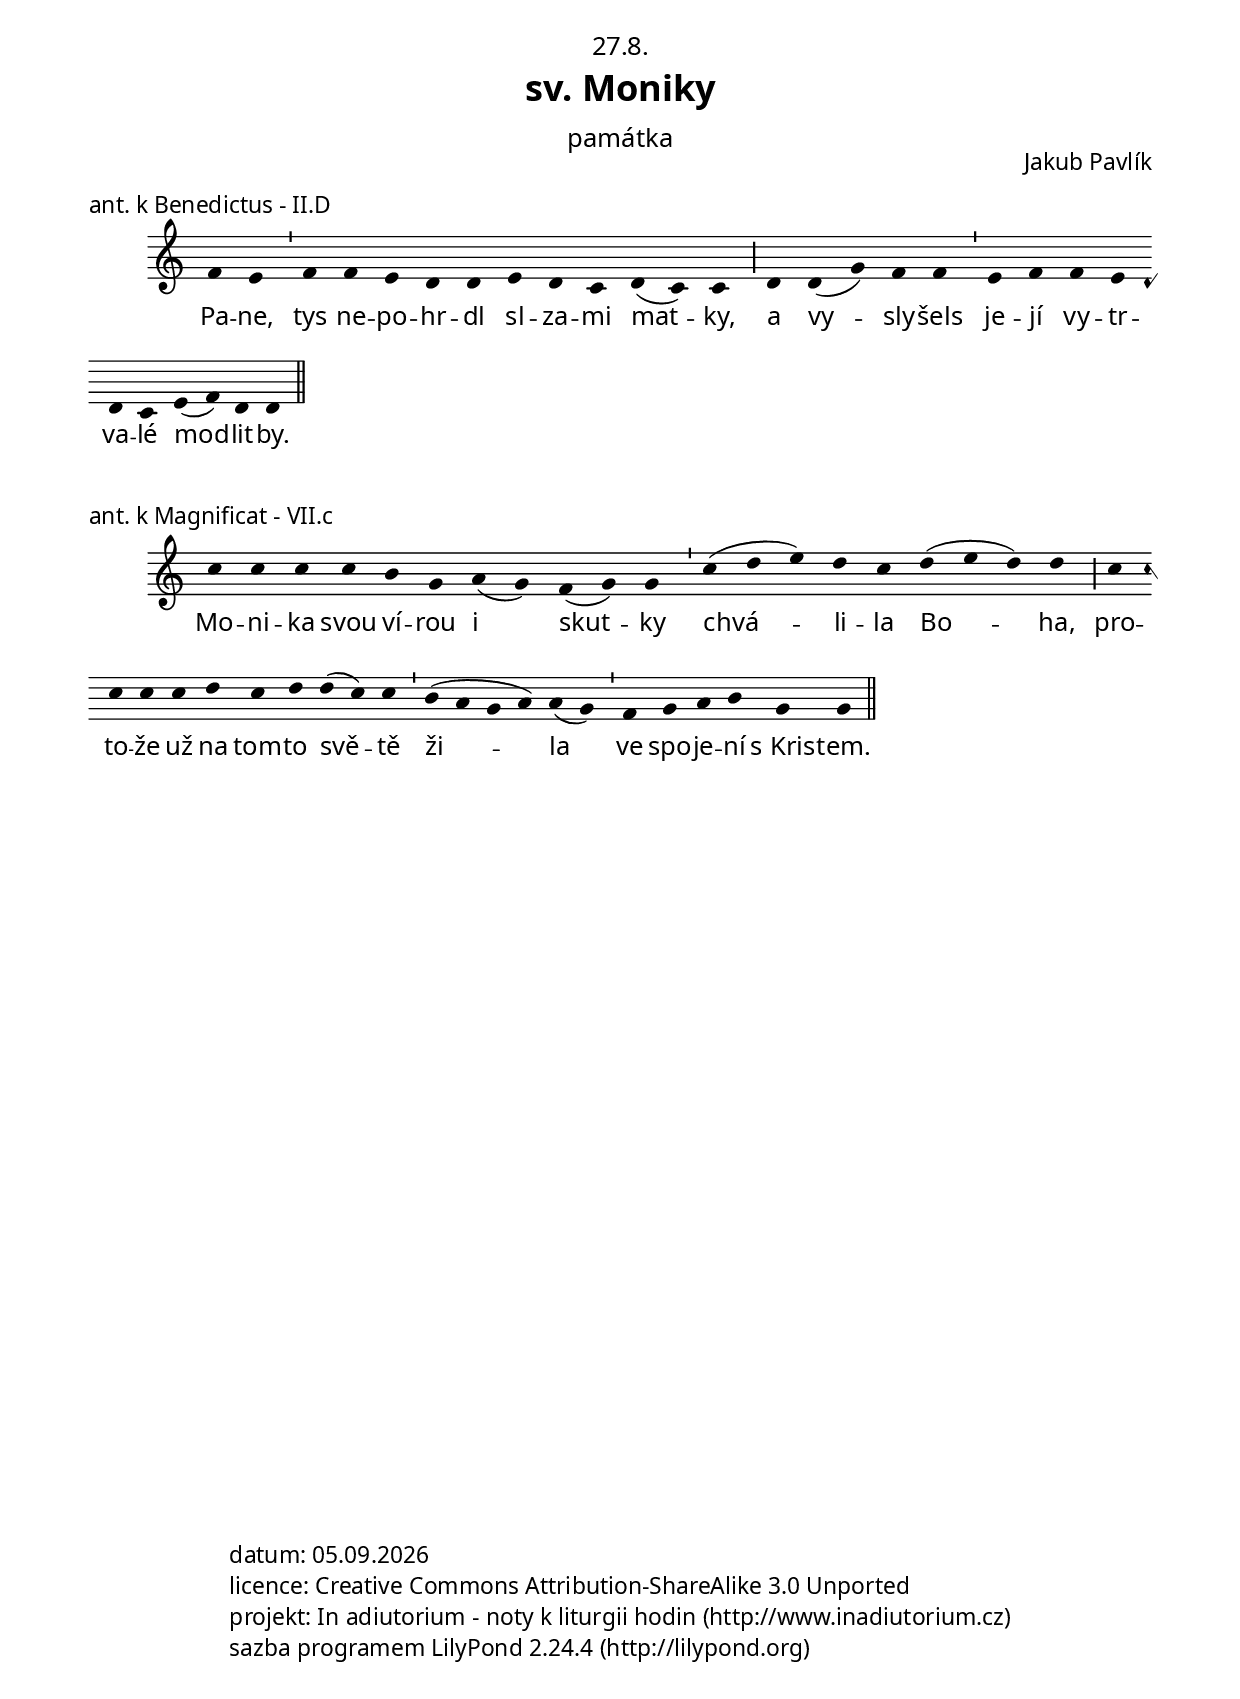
\version "2.17.0"

\include "../spolecne.ly"

\header {
  title = \markup\titleSvatek
            "sv. Moniky"
            "památka"
            27.8.
  composer = "Jakub Pavlík"
}

\score {
  \relative c' {
    \choralniRezim
    f4 e \barMin f f e d d e d c d( c) c \barMaior
    d d( g) f f \barMin e f f e d c e( f) d d \barFinalis
  }
  \addlyrics {
    Pa -- ne, tys ne -- po -- hr -- dl sl -- za -- mi mat -- ky,
    a vy -- sly -- šels je -- jí vy -- tr -- va -- lé mod -- lit -- by.
  }
  \header {
    quid = "ant. k Benedictus"
    modus = "II"
    differentia = "D"
    psalmus = ""
    placet = "první cézura je úplně zbytečná; _vyslyšels_ se mi nelíbí"
    id = "rch-aben"
    piece = \markup {\sestavTitulekBezZalmu}
  }
}

\score {
  \relative c'' {
    \choralniRezim
    c4 c c c b g a( g) f( g) g \barMin
    c( d e) d c d( e d) d \barMaior
    c c c c d c d d( c) c \barMin
    b( a g a) a( g) \barMin f g a b g g \barFinalis
  }
  \addlyrics {
    Mo -- ni -- ka svou ví -- rou i skut -- ky
    chvá -- li -- la Bo -- ha,
    pro -- to -- že už na tom -- to svě -- tě
    ži -- la ve spo -- je -- ní s_Kris -- tem.
  }
  \header {
    quid = "ant. k Magnificat"
    modus = "VII"
    differentia = "c"
    psalmus = ""
    id = "ne-amag"
    piece = \markup {\sestavTitulekBezZalmu}
  }
}